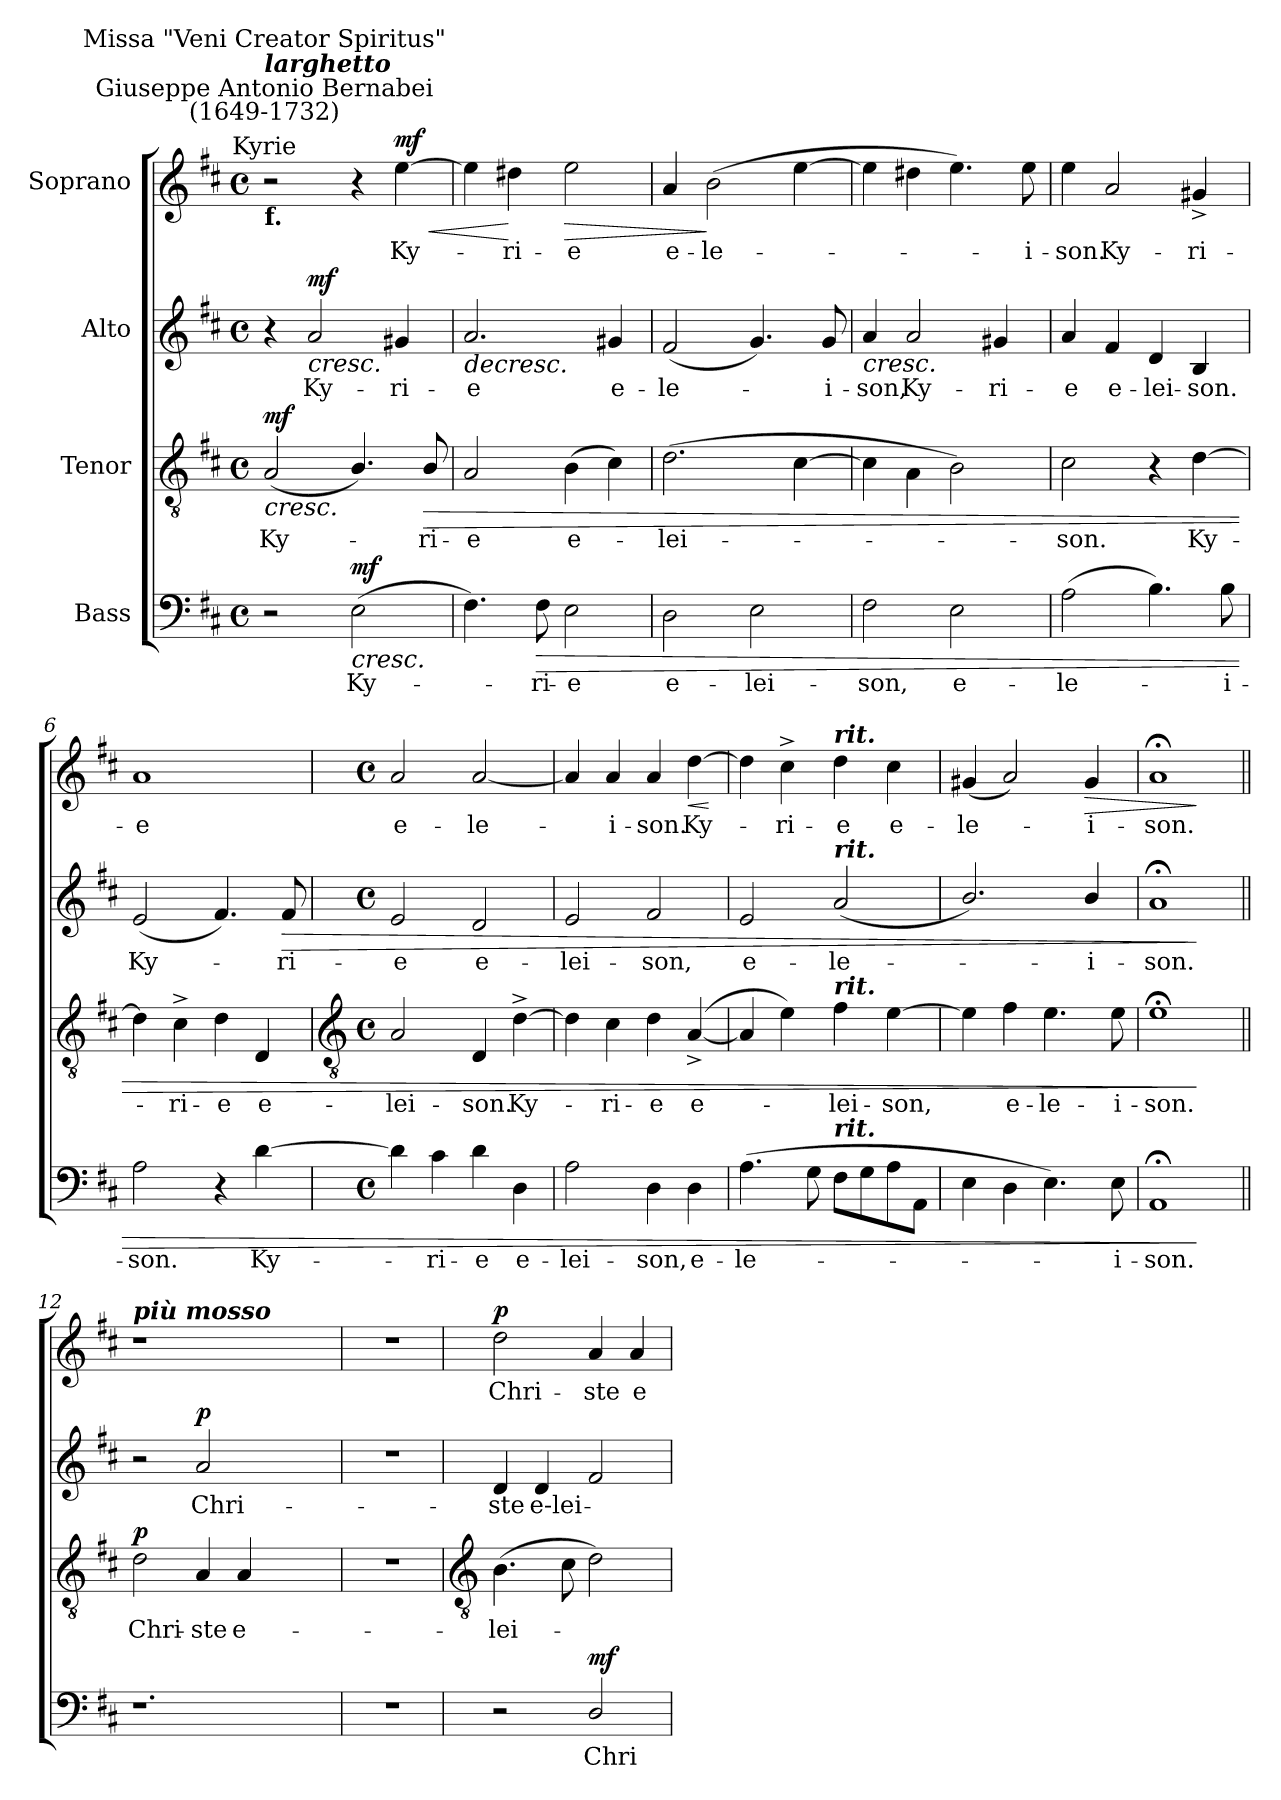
**kern	**text	**dynam	**kern	**text	**dynam	**kern	**text	**dynam	**kern	**text	**dynam
*part4	*part4	*part4	*part3	*part3	*part3	*part2	*part2	*part2	*part1	*part1	*part1
*staff4	*staff4	*staff4	*staff3	*staff3	*staff3	*staff2	*staff2	*staff2	*staff1	*staff1	*staff1
*I"Bass	*	*	*I"Tenor	*	*	*I"Alto	*	*	*I"Soprano	*	*
*clefF4	*	*	*clefGv2	*	*	*clefG2	*	*	*clefG2	*	*
*k[f#c#]	*	*	*k[f#c#]	*	*	*k[f#c#]	*	*	*k[f#c#]	*	*
*D:	*	*	*D:	*	*	*D:	*	*	*D:	*	*
*M4/4	*	*	*M4/4	*	*	*M4/4	*	*	*M4/4	*	*
*met(c)	*	*	*met(c)	*	*	*met(c)	*	*	*met(c)	*	*
=1	=1	=1	=1	=1	=1	=1	=1	=1	=1	=1	=1
!	!	!	!	!	!	!	!	!	!LO:TX:a:cj:t=Kyrie	!	!
!	!	!	!	!	!	!	!	!	!LO:TX:a:cj:t=Giuseppe Antonio Bernabei\n(1649-1732)	!	!
!	!	!	!	!	!	!	!	!	!LO:TX:a:Bi:t=larghetto	!	!
!	!	!	!	!	!	!	!	!	!LO:TX:a:cj:t=Missa "Veni Creator Spiritus"	!	!
!	!	!	!	!	!	!	!	!	!LO:TX:b:B:t=f.	!	!
!	!	!	!	!LO:LY:b	!LO:HP:b	!	!	!	!	!	!
!	!	!	!	!	!LO:DY:n=1:b	!	!	!	!	!	!
2r	.	.	(<2A	Ky-	< mf	4r	.	.	2r	.	.
!	!	!	!	!	!	!	!LO:LY:b	!LO:HP:b	!	!	!
!	!	!	!	!	!	!	!	!LO:DY:n=1:b	!	!	!
.	.	.	.	.	.	2a	Ky-	< mf	.	.	.
!	!LO:LY:b	!LO:HP:b	!	!	!	!	!	!	!	!	!
!	!	!LO:DY:n=1:b	!	!	!	!	!	!	!	!	!
(>2E	Ky-	< mf	4.B/)	.	.	.	.	.	4r	.	.
!	!	!	!	!	!	!	!LO:LY:b	!	!	!LO:LY:b	!LO:HP:b
!	!	!	!	!	!	!	!	!	!	!	!LO:DY:n=1:b
.	.	.	.	.	.	4g#X	-ri-	.	[4ee	Ky-	< mf
!	!	!	!	!LO:LY:b	!LO:HP:b	!	!	!	!	!	!
.	.	.	8B/	ri-	>	.	.	.	.	.	.
=2	=2	=2	=2	=2	=2	=2	=2	=2	=2	=2	=2
!	!	!	!	!LO:LY:b	!	!	!LO:LY:b	!LO:HP:b	!	!	!
4.F#)	.	.	2A	-e	.	2.a	-e	>	4ee]	.	.
!	!	!	!	!	!	!	!	!	!	!LO:LY:b	!
.	.	.	.	.	.	.	.	.	4dd#X	ri-	[
!	!LO:LY:b	!LO:HP:b	!	!	!	!	!	!	!	!	!
8F#	ri-	>	.	.	.	.	.	.	.	.	.
!	!LO:LY:b	!	!	!LO:LY:b	!	!	!	!	!	!LO:LY:b	!LO:HP:b
2E	-e	.	(>4B	e-	.	.	.	.	2ee	-e	>
!	!	!	!	!	!	!	!LO:LY:b	!	!	!	!
.	.	.	4c#)	.	.	4g#X	e-	.	.	.	.
.	.	.	.	.	.	.	.	[	.	.	.
=3	=3	=3	=3	=3	=3	=3	=3	=3	=3	=3	=3
!	!LO:LY:b	!	!	!LO:LY:b	!	!	!LO:LY:b	!	!	!LO:LY:b	!
2D	e-	.	(>2.d	lei-	.	(<2f#	-le-	.	4a	e-	.
!	!	!	!	!	!	!	!	!	!	!LO:LY:b	!
.	.	.	.	.	.	.	.	.	(>2b	-le-	]
!	!LO:LY:b	!	!	!	!	!	!	!	!	!	!
2E	-lei-	.	.	.	.	4.g)	.	.	.	.	.
.	.	.	[4c#	.	.	.	.	.	[4ee	.	.
!	!	!	!	!	!	!	!LO:LY:b	!	!	!	!
.	.	.	.	.	.	8g	i-	.	.	.	.
=4	=4	=4	=4	=4	=4	=4	=4	=4	=4	=4	=4
!	!LO:LY:b	!	!	!	!	!	!LO:LY:b	!LO:HP:b	!	!	!
2F#	-son,	.	4c#]	.	.	4a	-son,	<	4ee]	.	.
!	!	!	!	!	!	!	!LO:LY:b	!	!	!	!
.	.	.	4A\	.	.	2a	Ky-	.	4dd#X	.	.
!	!LO:LY:b	!	!	!	!	!	!	!	!	!	!
2E	e-	.	2B)	.	.	.	.	.	4.ee)	.	.
!	!	!	!	!	!	!	!LO:LY:b	!	!	!	!
.	.	.	.	.	.	4g#X	-ri-	]	.	.	.
!	!	!	!	!	!	!	!	!	!	!LO:LY:b	!
.	.	.	.	.	.	.	.	.	8ee	i-	.
=5	=5	=5	=5	=5	=5	=5	=5	=5	=5	=5	=5
!	!LO:LY:b	!	!	!LO:LY:b	!	!	!LO:LY:b	!	!	!LO:LY:b	!
(>2A	-le-	.	2c#	son.	.	4a	-e	.	4ee	-son.	.
!	!	!	!	!	!	!	!LO:LY:b	!	!	!LO:LY:b	!
.	.	.	.	.	.	4f#	e-	.	2a	Ky-	.
!	!	!	!	!	!	!	!LO:LY:b	!	!	!	!
4.B)	.	.	4r	.	.	4d	-lei-	.	.	.	.
!	!	!	!	!LO:LY:b	!	!	!LO:LY:b	!	!	!LO:LY:b	!
.	.	.	[4d	Ky-	.	4B	-son.	.	4g#X^	-ri-	.
!	!LO:LY:b	!	!	!	!	!	!	!	!	!	!
8B	i-	.	.	.	.	.	.	.	.	.	.
=6	=6	=6	=6	=6	=6	=6	=6	=6	=6	=6	=6
!	!LO:LY:b	!	!	!	!	!	!LO:LY:b	!	!	!LO:LY:b	!
2A	-son.	.	4d]	.	.	(<2e	Ky-	.	1a	-e	.
!	!	!	!	!LO:LY:b	!	!	!	!	!	!	!
.	.	.	4c#^	ri-	.	.	.	.	.	.	.
!	!	!	!	!LO:LY:b	!	!	!	!	!	!	!
4r	.	.	4d	-e	.	4.f#)	.	.	.	.	.
!	!LO:LY:b	!	!	!LO:LY:b	!	!	!	!	!	!	!
[4d	Ky-	.	4D	e-	.	.	.	.	.	.	.
!	!	!	!	!	!	!	!LO:LY:b	!LO:HP:b	!	!	!
.	.	.	.	.	.	8f#	ri-	>	.	.	.
.	.	.	.	.	.	.	.	[	.	.	.
!!LO:LB:g=z
=7	=7	=7	=7	=7	=7	=7	=7	=7	=7	=7	=7
*	*	*	*clefGv2	*	*	*	*	*	*	*	*
*M4/4	*	*	*M4/4	*	*	*M4/4	*	*	*M4/4	*	*
*met(c)	*	*	*met(c)	*	*	*met(c)	*	*	*met(c)	*	*
!	!	!	!	!LO:LY:b	!	!	!LO:LY:b	!	!	!LO:LY:b	!
4d]	.	.	2A	-lei-	.	2e	-e	.	2a	e-	.
!	!LO:LY:b	!	!	!	!	!	!	!	!	!	!
4c#	ri-	.	.	.	.	.	.	.	.	.	.
!	!LO:LY:b	!	!	!LO:LY:b	!	!	!LO:LY:b	!	!	!LO:LY:b	!
4d	-e	.	4D	-son.	.	2d	e-	.	[2a	-le-	.
!	!LO:LY:b	!	!	!LO:LY:b	!	!	!	!	!	!	!
4D	e-	[	[4d^	Ky-	.	.	.	.	.	.	.
=8	=8	=8	=8	=8	=8	=8	=8	=8	=8	=8	=8
!	!LO:LY:b	!	!	!	!	!	!LO:LY:b	!	!	!	!
2A	-lei-	.	4d]	.	.	2e	-lei-	.	4a]	.	.
!	!	!	!	!LO:LY:b	!	!	!	!	!	!LO:LY:b	!
.	.	.	4c#	ri-	.	.	.	.	4a	i-	.
!	!LO:LY:b	!	!	!LO:LY:b	!	!	!LO:LY:b	!	!	!LO:LY:b	!
4D	-son,	.	4d	-e	.	2f#	-son,	.	4a	-son.	.
!	!LO:LY:b	!	!	!LO:LY:b	!	!	!	!	!	!LO:LY:b	!LO:HP:b
4D	e-	.	(<[4A^	e-	.	.	.	.	[4dd	Ky-	<
.	.	.	.	.	.	.	.	.	.	.	[
=9	=9	=9	=9	=9	=9	=9	=9	=9	=9	=9	=9
!	!LO:LY:b	!	!	!	!	!	!LO:LY:b	!	!	!	!
(>4.A	-le-	.	4A]	.	.	2e	e-	.	4dd]	.	.
!	!	!	!	!	!	!	!	!	!	!LO:LY:b	!
.	.	.	4e)	.	.	.	.	.	4cc#^	ri-	.
8G	.	.	.	.	.	.	.	.	.	.	.
!	!	!	!	!	!	!	!	!	!LO:TX:a:Bi:t=rit.	!	!
!	!	!	!	!	!	!LO:TX:a:Bi:t=rit.	!	!	!	!	!
!	!	!	!LO:TX:a:Bi:t=rit.	!	!	!	!	!	!	!	!
!LO:TX:a:Bi:t=rit.	!	!	!	!	!	!	!	!	!	!	!
!	!	!	!	!LO:LY:b	!	!	!LO:LY:b	!	!	!LO:LY:b	!
8F#L	.	.	4f#	lei-	[	(<2a	-le-	.	4dd	-e	.
8G	.	.	.	.	.	.	.	.	.	.	.
!	!	!	!	!LO:LY:b	!	!	!	!	!	!LO:LY:b	!
8A	.	.	[4e	-son,	.	.	.	.	4cc#	e-	.
8AAJ	.	.	.	.	.	.	.	.	.	.	.
=10	=10	=10	=10	=10	=10	=10	=10	=10	=10	=10	=10
!	!	!	!	!	!	!	!	!	!	!LO:LY:b	!
4E	.	.	4e]	.	.	2.b/)	.	.	(<4g#X	-le-	.
!	!	!	!	!LO:LY:b	!	!	!	!	!	!	!
4D	.	.	4f#	e-	.	.	.	.	2a)	.	.
!	!	!	!	!LO:LY:b	!	!	!	!	!	!	!
4.E)	.	.	4.e	-le-	.	.	.	.	.	.	.
!	!	!	!	!	!	!	!LO:LY:b	!	!	!LO:LY:b	!LO:HP:b
.	.	.	.	.	.	4b/	i-	.	4g#	i-	>
!	!LO:LY:b	!	!	!LO:LY:b	!	!	!	!	!	!	!
8E	i-	.	8e	-i-	.	.	.	.	.	.	.
=11	=11	=11	=11	=11	=11	=11	=11	=11	=11	=11	=11
!	!LO:LY:b	!	!	!LO:LY:b	!	!	!LO:LY:b	!	!	!LO:LY:b	!
1AA;<	-son.	.	1e;<	-son.	.	1a;<	-son.	.	1a;<	-son.	.
.	.	]	.	.	]	.	.	]	.	.	]
=12||	=12||	=12||	=12||	=12||	=12||	=12||	=12||	=12||	=12||	=12||	=12||
!	!	!	!	!	!	!	!	!	!LO:TX:a:Bi:t=più mosso	!	!
!	!	!	!	!LO:LY:b	!LO:DY:b	!	!	!	!	!	!
1.r	.	.	2d	Chri-	p	2r	.	.	1r	.	.
!	!	!	!	!LO:LY:b	!	!	!LO:LY:b	!LO:DY:b	!	!	!
.	.	.	4A	-ste	.	2a	Chri-	p	.	.	.
!	!	!	!	!LO:LY:b	!	!	!	!	!	!	!
.	.	.	4A	e-	.	.	.	.	.	.	.
.	.	.	2ryy	.	.	2ryy	.	.	2ryy	.	.
!!LO:LB:g=z
=12A	=12A	=12A	=12A	=12A	=12A	=12A	=12A	=12A	=12A	=12A	=12A
1r	.	.	1r	.	.	1r	.	.	1r	.	.
!!LO:LB:g=z
=13	=13	=13	=13	=13	=13	=13	=13	=13	=13	=13	=13
*	*	*	*clefGv2	*	*	*	*	*	*	*	*
!	!	!	!	!LO:LY:b	!	!	!LO:LY:b	!	!	!LO:LY:b	!LO:DY:b
2r	.	.	(>4.B	-lei-	.	4d	-ste	.	2dd	Chri-	p
!	!	!	!	!	!	!	!LO:LY:b	!	!	!	!
.	.	.	.	.	.	4d	e-lei-	.	.	.	.
.	.	.	8c#	.	.	.	.	.	.	.	.
!	!LO:LY:b	!LO:DY:b	!	!	!	!	!	!	!	!LO:LY:b	!
2D/	Chri-	mf	2d)	.	.	2f#	.	.	4a	-ste	.
!	!	!	!	!	!	!	!	!	!	!LO:LY:b	!
.	.	.	.	.	.	.	.	.	4a	e-	.
=	=	=	=	=	=	=	=	=	=	=	=
*-	*-	*-	*-	*-	*-	*-	*-	*-	*-	*-	*-
